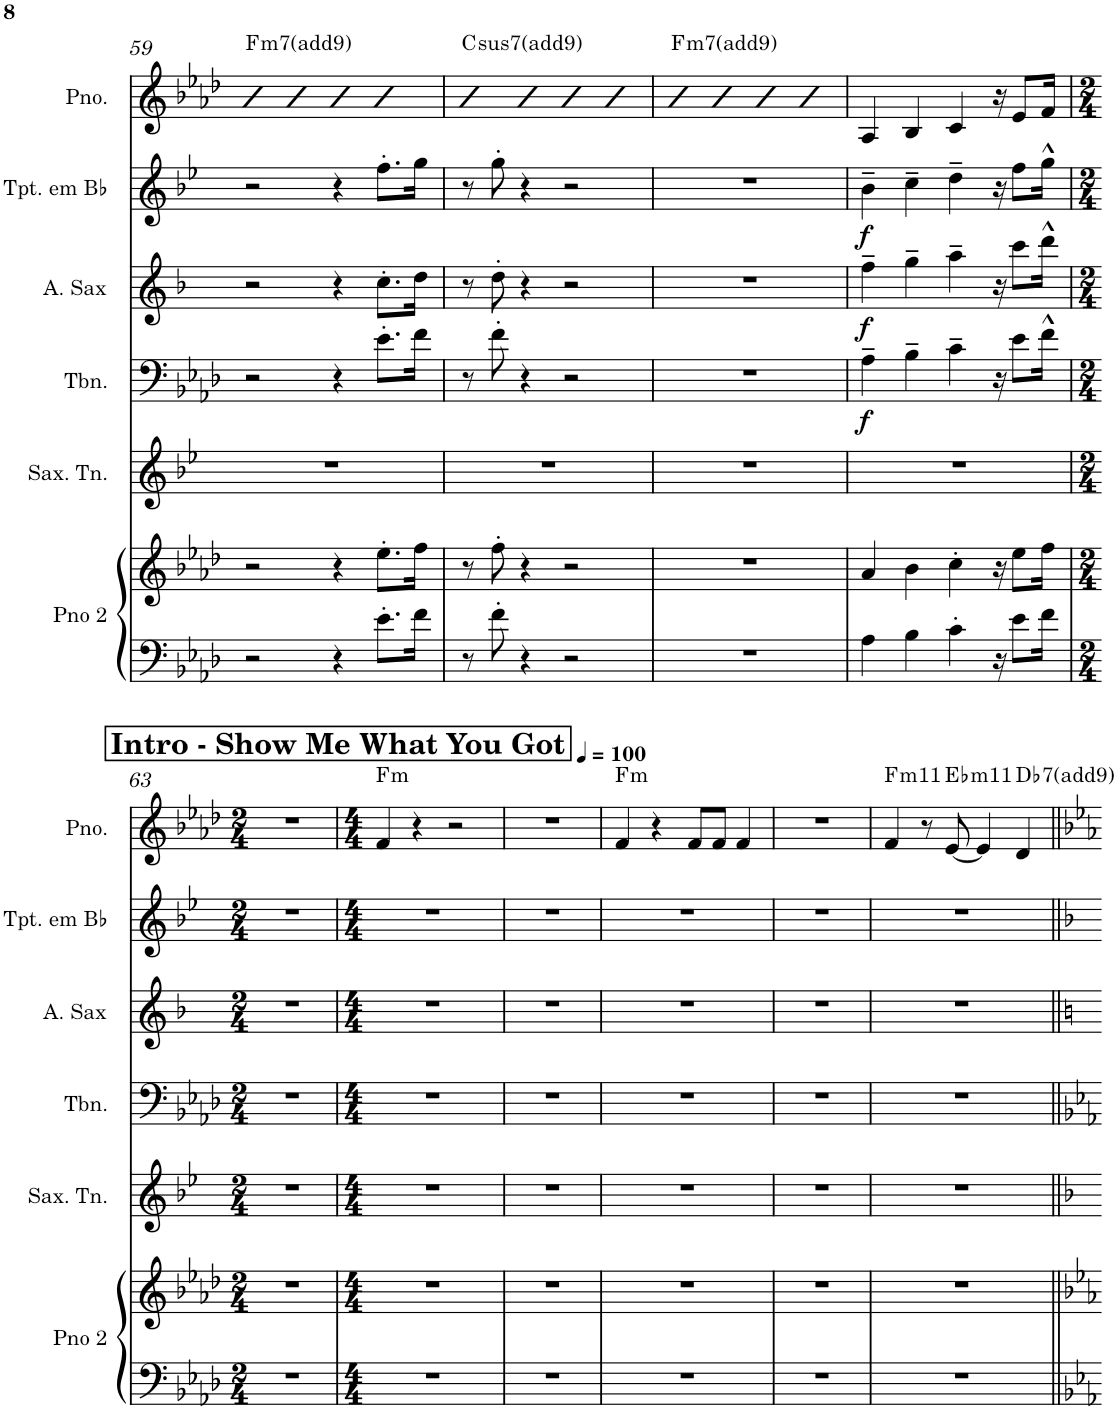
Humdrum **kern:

**kern	**kern	**kern	**kern	**dynam	**kern	**dynam	**kern	**dynam	**kern	**harte
*part6	*part6	*part5	*part4	*part4	*part3	*part3	*part2	*part2	*part1	*part1
*staff7	*staff6	*staff5	*staff4	*staff4	*staff3	*staff3	*staff2	*staff2	*staff1	*
*I"Piano 2	*	*I"Saxofone Tenor	*I"Trombone	*	*I"Alto Saxophone	*	*I"Trompete em Bb	*	*I"Piano	*
*I'Pno 2	*	*I'Sax. Tn.	*I'Tbn.	*	*I'A. Sax	*	*I'Tpt. em Bb	*	*I'Pno.	*
!!LO:PB:g=z
*clefF4	*clefG2	*clefG2	*clefF4	*	*clefG2	*	*clefG2	*	*clefG2	*
*	*	*Trd8c14	*	*	*Trd5c9	*	*Trd1c2	*	*	*
*k[b-e-a-d-]	*k[b-e-a-d-]	*k[b-e-]	*k[b-e-a-d-]	*	*k[b-]	*	*k[b-e-]	*	*k[b-e-a-d-]	*
*M4/4	*M4/4	*M4/4	*M4/4	*	*M4/4	*	*M4/4	*	*M4/4	*
=59	=59	=59	=59	=59	=59	=59	=59	=59	=59	=59
!	!	!	!	!	!	!	!	!	!	!LO:H:kt=m7
2r	2r	1r	2r	.	2r	.	2r	.	4b-	F:min7(9)
.	.	.	.	.	.	.	.	.	4b-	.
4r	4r	.	4r	.	4r	.	4r	.	4b-	.
8.e-'\L	8.ee-'\L	.	8.e-'\L	.	8.cc'\L	.	8.ff'\L	.	4b-	.
16f\Jk	16ff\Jk	.	16f\Jk	.	16dd\Jk	.	16gg\Jk	.	.	.
=60	=60	=60	=60	=60	=60	=60	=60	=60	=60	=60
!	!	!	!	!	!	!	!	!	!	!LO:H:kt=7
8r	8r	1r	8r	.	8r	.	8r	.	4b-	C:maj(9)
8f'\	8ff'\	.	8f'\	.	8dd'\	.	8gg'\	.	.	.
4r	4r	.	4r	.	4r	.	4r	.	4b-	.
2r	2r	.	2r	.	2r	.	2r	.	4b-	.
.	.	.	.	.	.	.	.	.	4b-	.
=61	=61	=61	=61	=61	=61	=61	=61	=61	=61	=61
!	!	!	!	!	!	!	!	!	!	!LO:H:kt=m7
1r	1r	1r	1r	.	1r	.	1r	.	4b-	F:min7(9)
.	.	.	.	.	.	.	.	.	4b-	.
.	.	.	.	.	.	.	.	.	4b-	.
.	.	.	.	.	.	.	.	.	4b-	.
=62	=62	=62	=62	=62	=62	=62	=62	=62	=62	=62
!	!	!	!	!LO:DY:b	!	!LO:DY:b	!	!LO:DY:b	!	!
4A-\	4a-/	1r	4A-~\	f	4ff~\	f	4b-~\	f	4A-/	.
4B-\	4b-\	.	4B-~\	.	4gg~\	.	4cc~\	.	4B-/	.
4c'\	4cc'\	.	4c~\	.	4aa~\	.	4dd~\	.	4c/	.
16r	16r	.	16r	.	16r	.	16r	.	16r	.
8e-\L	8ee-\L	.	8e-\L	.	8ccc\L	.	8ff\L	.	8e-/L	.
16f\Jk	16ff\Jk	.	16f^^\Jk	.	16ddd^^\Jk	.	16gg^^\Jk	.	16f/Jk	.
!!LO:LB:g=z
=63	=63	=63	=63	=63	=63	=63	=63	=63	=63	=63
*M2/4	*M2/4	*M2/4	*M2/4	*	*M2/4	*	*M2/4	*	*M2/4	*
2r	2r	2r	2r	.	2r	.	2r	.	2r	.
=64	=64	=64	=64	=64	=64	=64	=64	=64	=64	=64
!!LO:REH:place=s1:a:B:cj:fs=14:t=Intro - Show Me What You Got
*M4/4	*M4/4	*M4/4	*M4/4	*	*M4/4	*	*M4/4	*	*M4/4	*
*	*	*	*	*	*	*	*	*	*MM100	*
!	!	!	!	!	!	!	!	!	!	!LO:H:kt=m
1r	1r	1r	1r	.	1r	.	1r	.	4f/	F:min
.	.	.	.	.	.	.	.	.	4r	.
.	.	.	.	.	.	.	.	.	2r	.
=65	=65	=65	=65	=65	=65	=65	=65	=65	=65	=65
1r	1r	1r	1r	.	1r	.	1r	.	1r	.
=66	=66	=66	=66	=66	=66	=66	=66	=66	=66	=66
!	!	!	!	!	!	!	!	!	!	!LO:H:kt=m
1r	1r	1r	1r	.	1r	.	1r	.	4f/	F:min
.	.	.	.	.	.	.	.	.	4r	.
.	.	.	.	.	.	.	.	.	8f/L	.
.	.	.	.	.	.	.	.	.	8f/J	.
.	.	.	.	.	.	.	.	.	4f/	.
=67	=67	=67	=67	=67	=67	=67	=67	=67	=67	=67
1r	1r	1r	1r	.	1r	.	1r	.	1r	.
=68	=68	=68	=68	=68	=68	=68	=68	=68	=68	=68
!	!	!	!	!	!	!	!	!	!	!LO:H:kt=m11
1r	1r	1r	1r	.	1r	.	1r	.	4f/	F:min9(11)
.	.	.	.	.	.	.	.	.	8r	.
!	!	!	!	!	!	!	!	!	!	!LO:H:kt=m11
.	.	.	.	.	.	.	.	.	[8e-/	Eb:min9(11)
.	.	.	.	.	.	.	.	.	4e-/]	.
!	!	!	!	!	!	!	!	!	!	!LO:H:kt=7
.	.	.	.	.	.	.	.	.	4d-/	Db:7(9)
=||	=||	=||	=||	=||	=||	=||	=||	=||	=||	=||
*-	*-	*-	*-	*-	*-	*-	*-	*-	*-	*-
